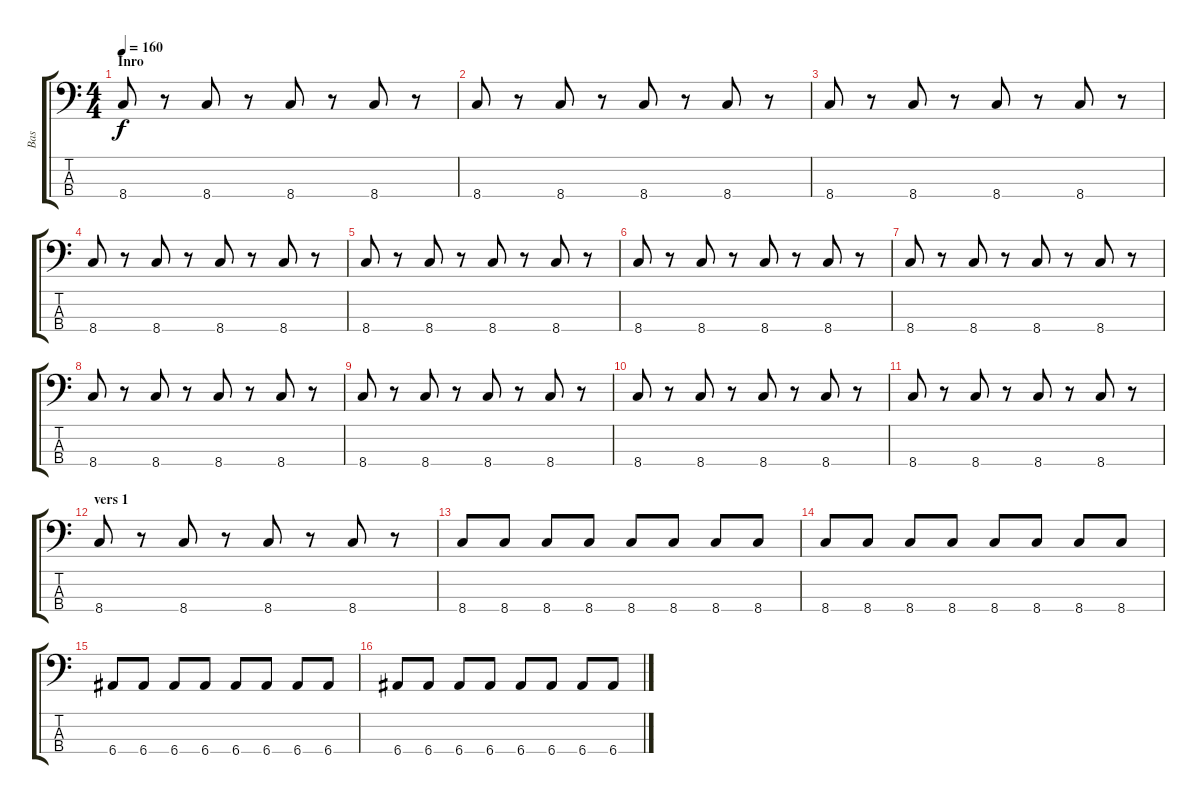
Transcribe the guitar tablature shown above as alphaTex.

\track ("Bas" "Bas") {instrument electricbasspick}
\staff {score tabs}
\tuning (G2 D2 A1 E1) {hide}
\ts (4 4)
\section ("" "Inro")
\tempo 160
\clef f4
\ks c
8.4.8{dy f instrument electricbasspick} r.8 8.4.8 r.8 8.4.8 r.8 8.4.8 r.8 |
8.4.8 r.8 8.4.8 r.8 8.4.8 r.8 8.4.8 r.8 |
8.4.8 r.8 8.4.8 r.8 8.4.8 r.8 8.4.8 r.8 |
8.4.8 r.8 8.4.8 r.8 8.4.8 r.8 8.4.8 r.8 |
8.4.8 r.8 8.4.8 r.8 8.4.8 r.8 8.4.8 r.8 |
8.4.8 r.8 8.4.8 r.8 8.4.8 r.8 8.4.8 r.8 |
8.4.8 r.8 8.4.8 r.8 8.4.8 r.8 8.4.8 r.8 |
8.4.8 r.8 8.4.8 r.8 8.4.8 r.8 8.4.8 r.8 |
8.4.8 r.8 8.4.8 r.8 8.4.8 r.8 8.4.8 r.8 |
8.4.8 r.8 8.4.8 r.8 8.4.8 r.8 8.4.8 r.8 |
8.4.8 r.8 8.4.8 r.8 8.4.8 r.8 8.4.8 r.8 |
\section ("" "vers 1")
8.4.8 r.8 8.4.8 r.8 8.4.8 r.8 8.4.8 r.8 |
8.4.8 8.4.8 8.4.8 8.4.8 8.4.8 8.4.8 8.4.8 8.4.8 |
8.4.8 8.4.8 8.4.8 8.4.8 8.4.8 8.4.8 8.4.8 8.4.8 |
6.4.8 6.4.8 6.4.8 6.4.8 6.4.8 6.4.8 6.4.8 6.4.8 |
6.4.8 6.4.8 6.4.8 6.4.8 6.4.8 6.4.8 6.4.8 6.4.8
